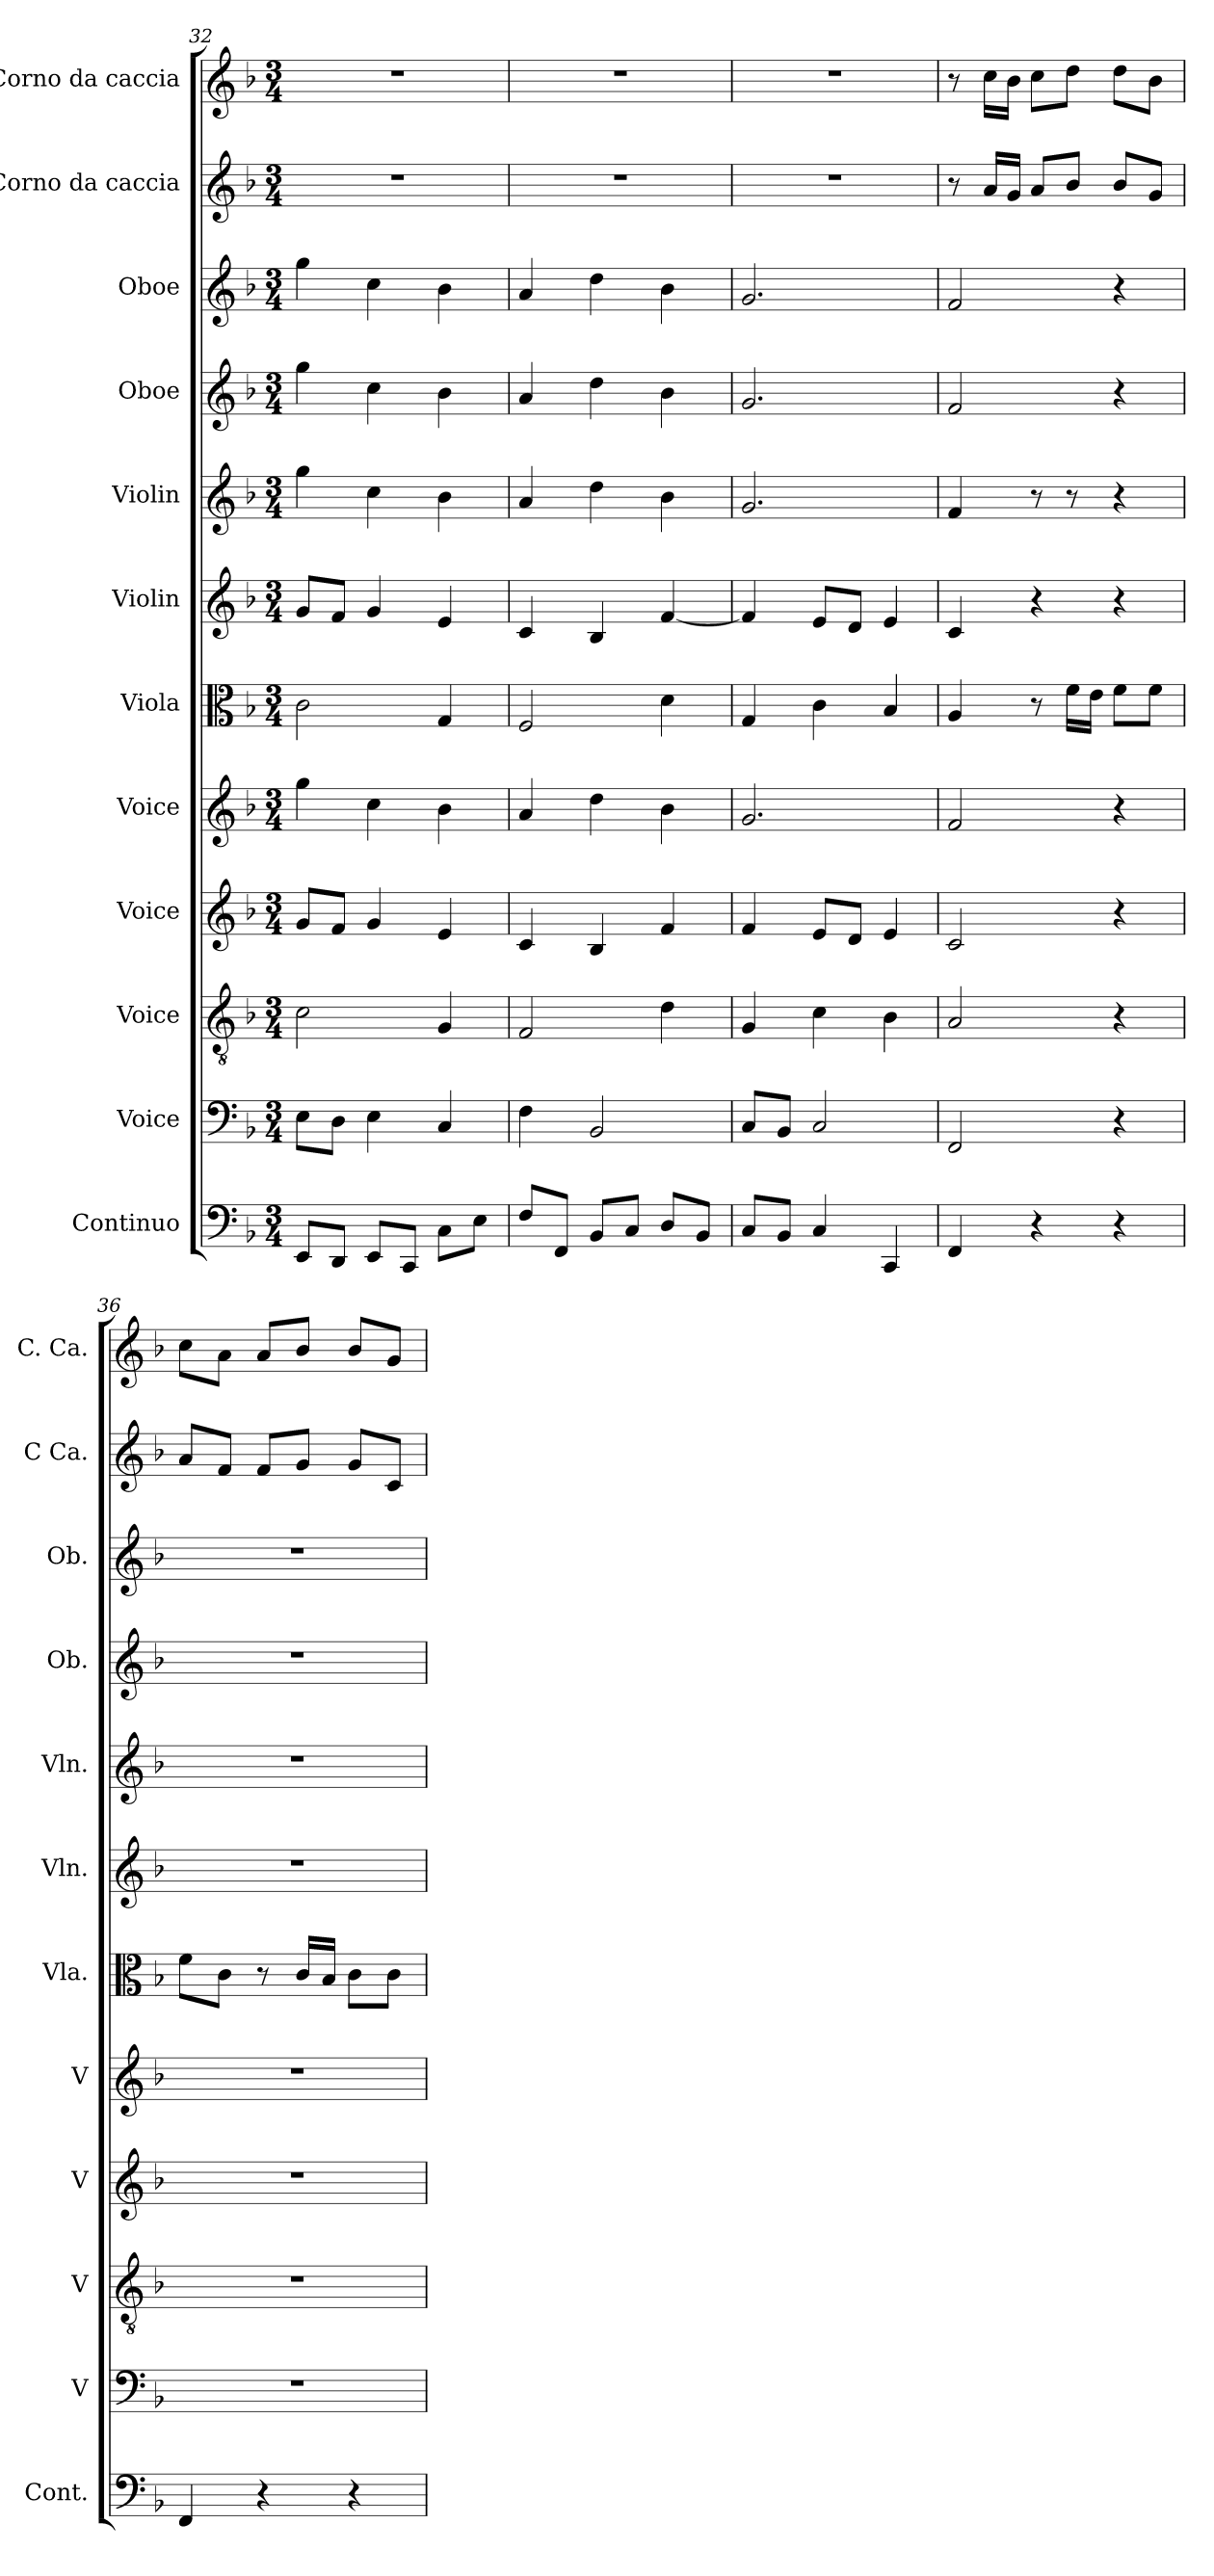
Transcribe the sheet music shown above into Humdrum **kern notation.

**kern	**kern	**kern	**kern	**kern	**kern	**kern	**kern	**kern	**kern	**kern	**kern
*part12	*part11	*part10	*part9	*part8	*part7	*part6	*part5	*part4	*part3	*part2	*part1
*staff12	*staff11	*staff10	*staff9	*staff8	*staff7	*staff6	*staff5	*staff4	*staff3	*staff2	*staff1
*I"Continuo	*I"Voice	*I"Voice	*I"Voice	*I"Voice	*I"Viola	*I"Violin	*I"Violin	*I"Oboe	*I"Oboe	*I"Corno da caccia	*I"Corno da caccia
*I'Cont.	*I'V	*I'V	*I'V	*I'V	*I'Vla.	*I'Vln.	*I'Vln.	*I'Ob.	*I'Ob.	*I'C Ca.	*I'C. Ca.
*clefF4	*clefF4	*clefGv2	*clefG2	*clefG2	*clefC3	*clefG2	*clefG2	*clefG2	*clefG2	*clefG2	*clefG2
*	*	*	*	*	*	*	*	*	*	*ITrd4c7	*ITrd4c7
*k[b-]	*k[b-]	*k[b-]	*k[b-]	*k[b-]	*k[b-]	*k[b-]	*k[b-]	*k[b-]	*k[b-]	*k[b-e-]	*k[b-e-]
*M3/4	*M3/4	*M3/4	*M3/4	*M3/4	*M3/4	*M3/4	*M3/4	*M3/4	*M3/4	*M3/4	*M3/4
=32	=32	=32	=32	=32	=32	=32	=32	=32	=32	=32	=32
8EEL	8EL	2c	8gL	4gg	2c	8gL	4gg	4gg	4gg	2.r	2.r
8DDJ	8DJ	.	8fJ	.	.	8fJ	.	.	.	.	.
8EEL	4E	.	4g	4cc	.	4g	4cc	4cc	4cc	.	.
8CCJ	.	.	.	.	.	.	.	.	.	.	.
8CL	4C	4G	4e	4b-	4G	4e	4b-	4b-	4b-	.	.
8EJ	.	.	.	.	.	.	.	.	.	.	.
=33	=33	=33	=33	=33	=33	=33	=33	=33	=33	=33	=33
8FL	4F	2F	4c	4a	2F	4c	4a	4a	4a	2.r	2.r
8FFJ	.	.	.	.	.	.	.	.	.	.	.
8BB-L	2BB-	.	4B-	4dd	.	4B-	4dd	4dd	4dd	.	.
8CJ	.	.	.	.	.	.	.	.	.	.	.
8DL	.	4d	4f	4b-	4d	[4f	4b-	4b-	4b-	.	.
8BB-J	.	.	.	.	.	.	.	.	.	.	.
=34	=34	=34	=34	=34	=34	=34	=34	=34	=34	=34	=34
8CL	8CL	4G	4f	2.g	4G	4f]	2.g	2.g	2.g	2.r	2.r
8BB-J	8BB-J	.	.	.	.	.	.	.	.	.	.
4C	2C	4c	8eL	.	4c	8eL	.	.	.	.	.
.	.	.	8dJ	.	.	8dJ	.	.	.	.	.
4CC	.	4B-	4e	.	4B-	4e	.	.	.	.	.
=35	=35	=35	=35	=35	=35	=35	=35	=35	=35	=35	=35
4FF	2FF	2A	2c	2f	4A	4c	4f	2f	2f	8r	8r
.	.	.	.	.	.	.	.	.	.	16dLL	16fLL
.	.	.	.	.	.	.	.	.	.	16cJJ	16e-JJ
4r	.	.	.	.	8r	4r	8r	.	.	8dL	8fL
.	.	.	.	.	16fLL	.	8r	.	.	8e-J	8gJ
.	.	.	.	.	16eJJ	.	.	.	.	.	.
4r	4r	4r	4r	4r	8fL	4r	4r	4r	4r	8e-L	8gL
.	.	.	.	.	8fJ	.	.	.	.	8cJ	8e-J
=36	=36	=36	=36	=36	=36	=36	=36	=36	=36	=36	=36
4FF	2.r	2.r	2.r	2.r	8fL	2.r	2.r	2.r	2.r	8dL	8fL
.	.	.	.	.	8cJ	.	.	.	.	8B-J	8dJ
4r	.	.	.	.	8r	.	.	.	.	8B-L	8dL
.	.	.	.	.	16cLL	.	.	.	.	8cJ	8e-J
.	.	.	.	.	16B-JJ	.	.	.	.	.	.
4r	.	.	.	.	8cL	.	.	.	.	8cL	8e-L
.	.	.	.	.	8cJ	.	.	.	.	8FJ	8cJ
=	=	=	=	=	=	=	=	=	=	=	=
*-	*-	*-	*-	*-	*-	*-	*-	*-	*-	*-	*-
